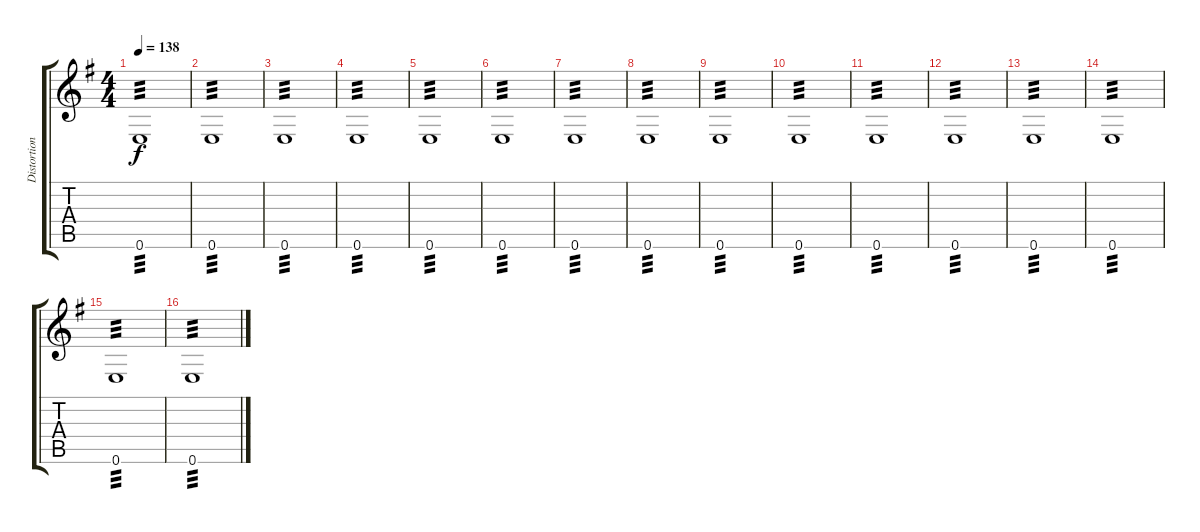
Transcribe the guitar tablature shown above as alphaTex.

\track ("Distortion 2" "Distortion") {instrument distortionguitar}
\staff {score tabs}
\tuning (E4 B3 G3 D3 A2 E2) {hide}
\ts (4 4)
\tempo 138
\clef g2
\ks g
0.6.1{tp 3 dy f} |
0.6.1{tp 3} |
0.6.1{tp 3} |
0.6.1{tp 3} |
0.6.1{tp 3} |
0.6.1{tp 3} |
0.6.1{tp 3} |
0.6.1{tp 3} |
0.6.1{tp 3} |
0.6.1{tp 3} |
0.6.1{tp 3} |
0.6.1{tp 3} |
0.6.1{tp 3} |
0.6.1{tp 3} |
0.6.1{tp 3} |
0.6.1{tp 3}
